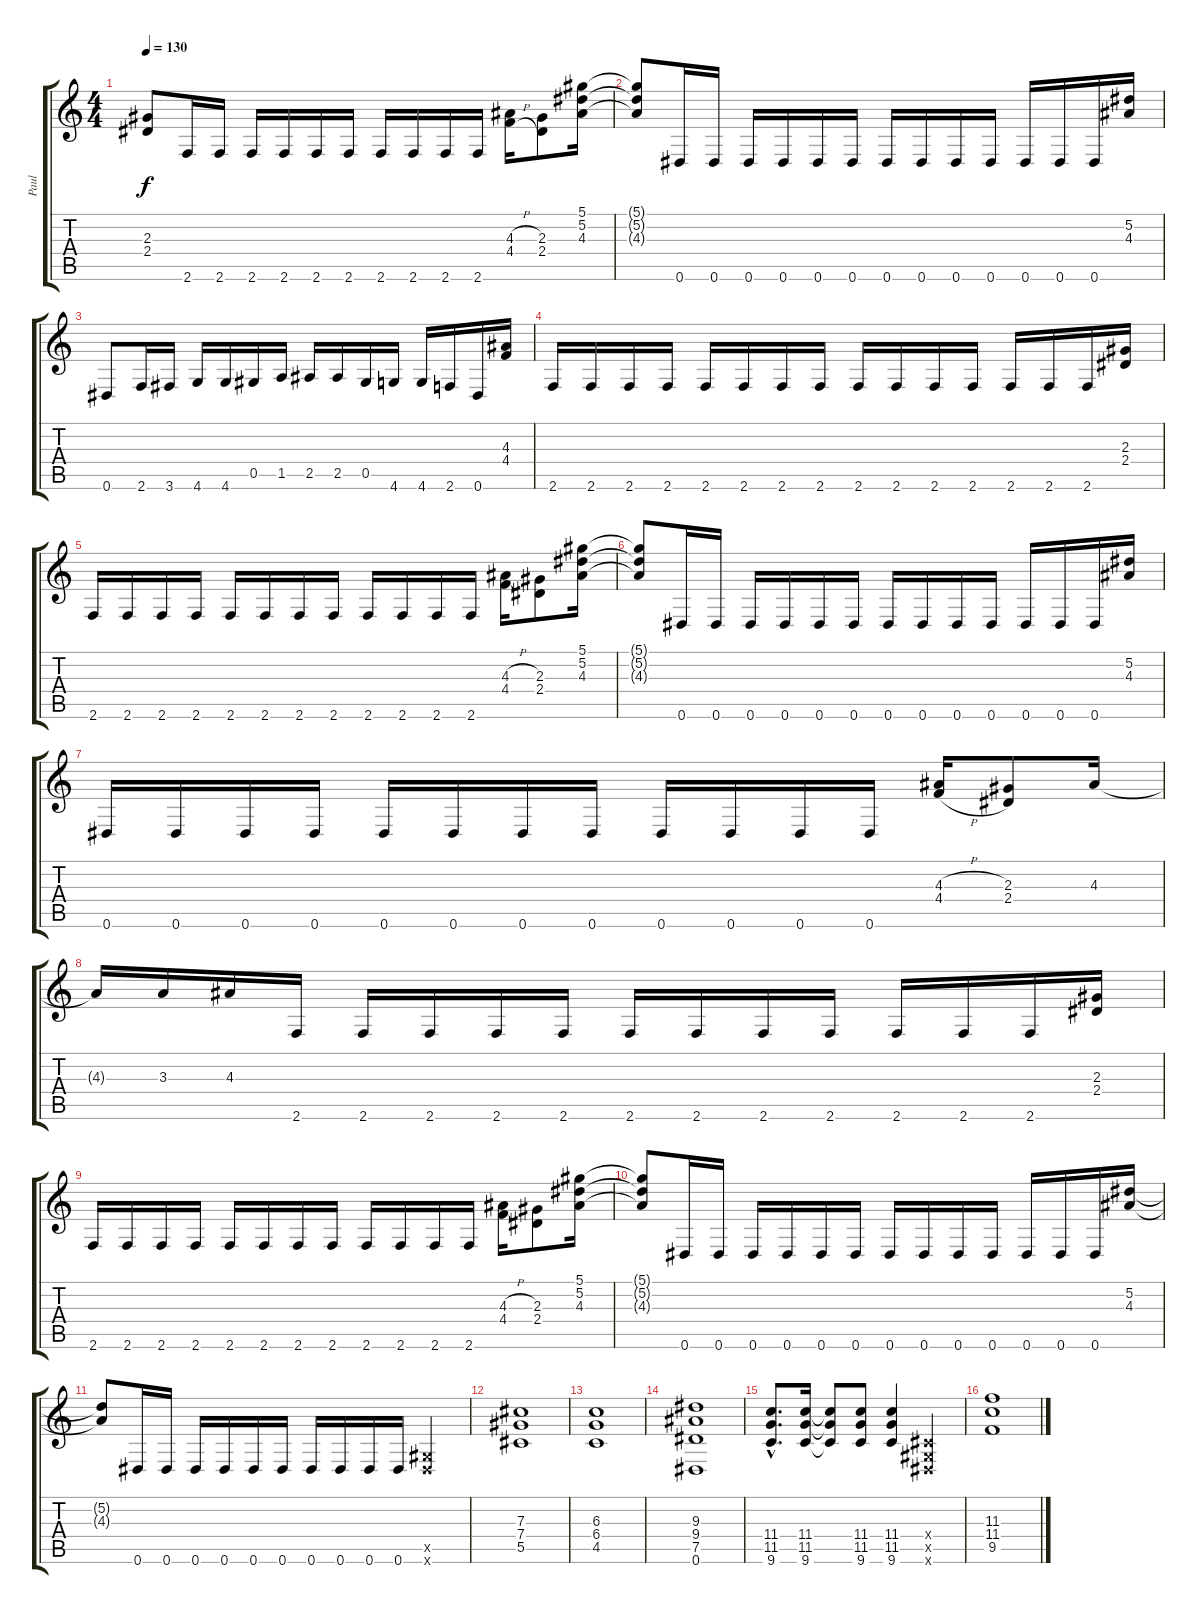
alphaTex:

\track ("Paul" "Paul") {instrument distortionguitar}
\staff {score tabs}
\tuning (Eb4 Bb3 Gb3 Db3 Ab2 Eb2) {hide}
\ts (4 4)
\tempo 130
\clef g2
\ks c
(2.3{t} 2.4{t}).8{dy f} 2.6.16 2.6.16 2.6.16 2.6.16 2.6.16 2.6.16 2.6.16 2.6.16 2.6.16 2.6.16 (4.3{h} 4.4{h}).16 (2.3 2.4).8 (5.1 5.2 4.3).16 |
(5.1{t} 5.2{t} 4.3{t}).8 0.6.16 0.6.16 0.6.16 0.6.16 0.6.16 0.6.16 0.6.16 0.6.16 0.6.16 0.6.16 0.6.16 0.6.16 0.6.16 (5.2 4.3).16 |
0.6.8 2.6.16 3.6.16 4.6.16 4.6.16 0.5.16 1.5.16 2.5.16 2.5.16 0.5.16 4.6.16 4.6.16 2.6.16 0.6.16 (4.3 4.4).16 |
2.6.16 2.6.16 2.6.16 2.6.16 2.6.16 2.6.16 2.6.16 2.6.16 2.6.16 2.6.16 2.6.16 2.6.16 2.6.16 2.6.16 2.6.16 (2.3 2.4).16 |
2.6.16 2.6.16 2.6.16 2.6.16 2.6.16 2.6.16 2.6.16 2.6.16 2.6.16 2.6.16 2.6.16 2.6.16 (4.3{h} 4.4{h}).16 (2.3 2.4).8 (5.1 5.2 4.3).16 |
(5.1{t} 5.2{t} 4.3{t}).8 0.6.16 0.6.16 0.6.16 0.6.16 0.6.16 0.6.16 0.6.16 0.6.16 0.6.16 0.6.16 0.6.16 0.6.16 0.6.16 (5.2 4.3).16 |
0.6.16 0.6.16 0.6.16 0.6.16 0.6.16 0.6.16 0.6.16 0.6.16 0.6.16 0.6.16 0.6.16 0.6.16 (4.3{h} 4.4{h}).16 (2.3 2.4).8 4.3.16 |
4.3{t}.16 3.3.16 4.3.16 2.6.16 2.6.16 2.6.16 2.6.16 2.6.16 2.6.16 2.6.16 2.6.16 2.6.16 2.6.16 2.6.16 2.6.16 (2.3 2.4).16 |
2.6.16 2.6.16 2.6.16 2.6.16 2.6.16 2.6.16 2.6.16 2.6.16 2.6.16 2.6.16 2.6.16 2.6.16 (4.3{h} 4.4{h}).16 (2.3 2.4).8 (5.1 5.2 4.3).16 |
(5.1{t} 5.2{t} 4.3{t}).8 0.6.16 0.6.16 0.6.16 0.6.16 0.6.16 0.6.16 0.6.16 0.6.16 0.6.16 0.6.16 0.6.16 0.6.16 0.6.16 (5.2 4.3).16 |
(5.2{t} 4.3{t}).8 0.6.16 0.6.16 0.6.16 0.6.16 0.6.16 0.6.16 0.6.16 0.6.16 0.6.16 0.6.16 (0.5{x} 0.6{x}).4 |
(7.3 7.4 5.5).1 |
(6.3 6.4 4.5).1 |
(9.3 9.4 7.5 0.6).1 |
(11.4{hac} 11.5{hac} 9.6{hac}).8{d} (11.4 11.5 9.6).16 (11.4{t} 11.5{t} 9.6{t}).8 (11.4 11.5 9.6).8 (11.4 11.5 9.6).4 (0.4{x} 0.5{x} 0.6{x}).4 |
(11.3 11.4 9.5).1
